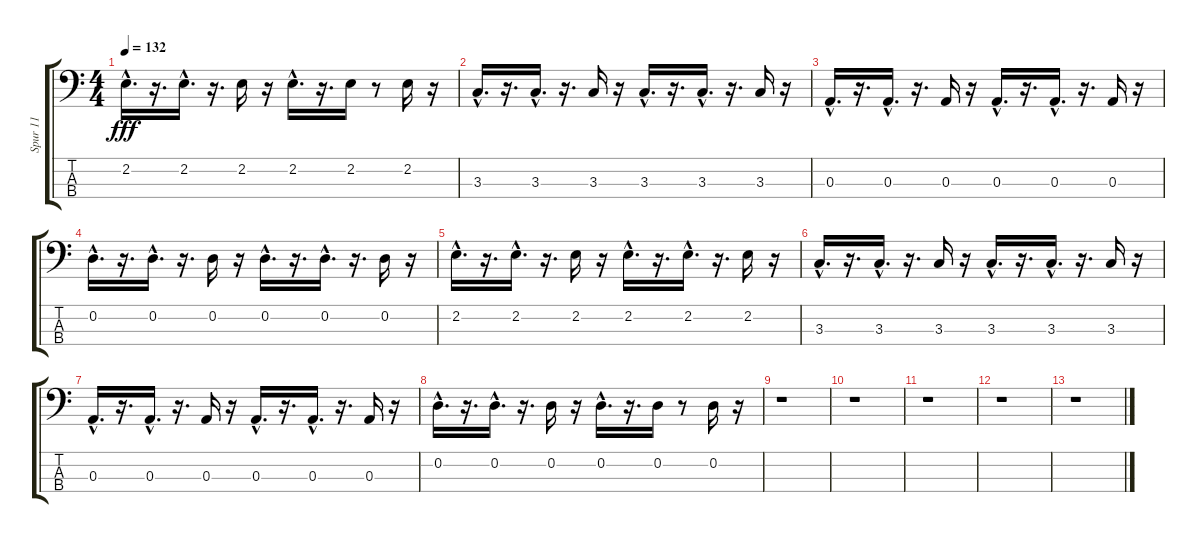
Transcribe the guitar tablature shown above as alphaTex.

\track ("Spur 11" "Spur 11") {instrument synthbass2}
\staff {score tabs}
\tuning (G2 D2 A1 E1) {hide}
\ts (4 4)
\tempo 132
\clef f4
\ks c
2.2{hac}.16{d dy fff} r.16{d} 2.2{hac}.16{d} r.16{d} 2.2.16 r.16 2.2{hac}.16{d} r.16{d} 2.2.16 r.8 2.2.16 r.16 |
3.3{hac}.16{d} r.16{d} 3.3{hac}.16{d} r.16{d} 3.3.16 r.16 3.3{hac}.16{d} r.16{d} 3.3{hac}.16{d} r.16{d} 3.3.16 r.16 |
0.3{hac}.16{d} r.16{d} 0.3{hac}.16{d} r.16{d} 0.3.16 r.16 0.3{hac}.16{d} r.16{d} 0.3{hac}.16{d} r.16{d} 0.3.16 r.16 |
0.2{hac}.16{d} r.16{d} 0.2{hac}.16{d} r.16{d} 0.2.16 r.16 0.2{hac}.16{d} r.16{d} 0.2{hac}.16{d} r.16{d} 0.2.16 r.16 |
2.2{hac}.16{d} r.16{d} 2.2{hac}.16{d} r.16{d} 2.2.16 r.16 2.2{hac}.16{d} r.16{d} 2.2{hac}.16{d} r.16{d} 2.2.16 r.16 |
3.3{hac}.16{d} r.16{d} 3.3{hac}.16{d} r.16{d} 3.3.16 r.16 3.3{hac}.16{d} r.16{d} 3.3{hac}.16{d} r.16{d} 3.3.16 r.16 |
0.3{hac}.16{d} r.16{d} 0.3{hac}.16{d} r.16{d} 0.3.16 r.16 0.3{hac}.16{d} r.16{d} 0.3{hac}.16{d} r.16{d} 0.3.16 r.16 |
0.2{hac}.16{d} r.16{d} 0.2{hac}.16{d} r.16{d} 0.2.16 r.16 0.2{hac}.16{d} r.16{d} 0.2.16 r.8 0.2.16 r.16 |
r.1 |
r.1 |
r.1 |
r.1 |
r.1
